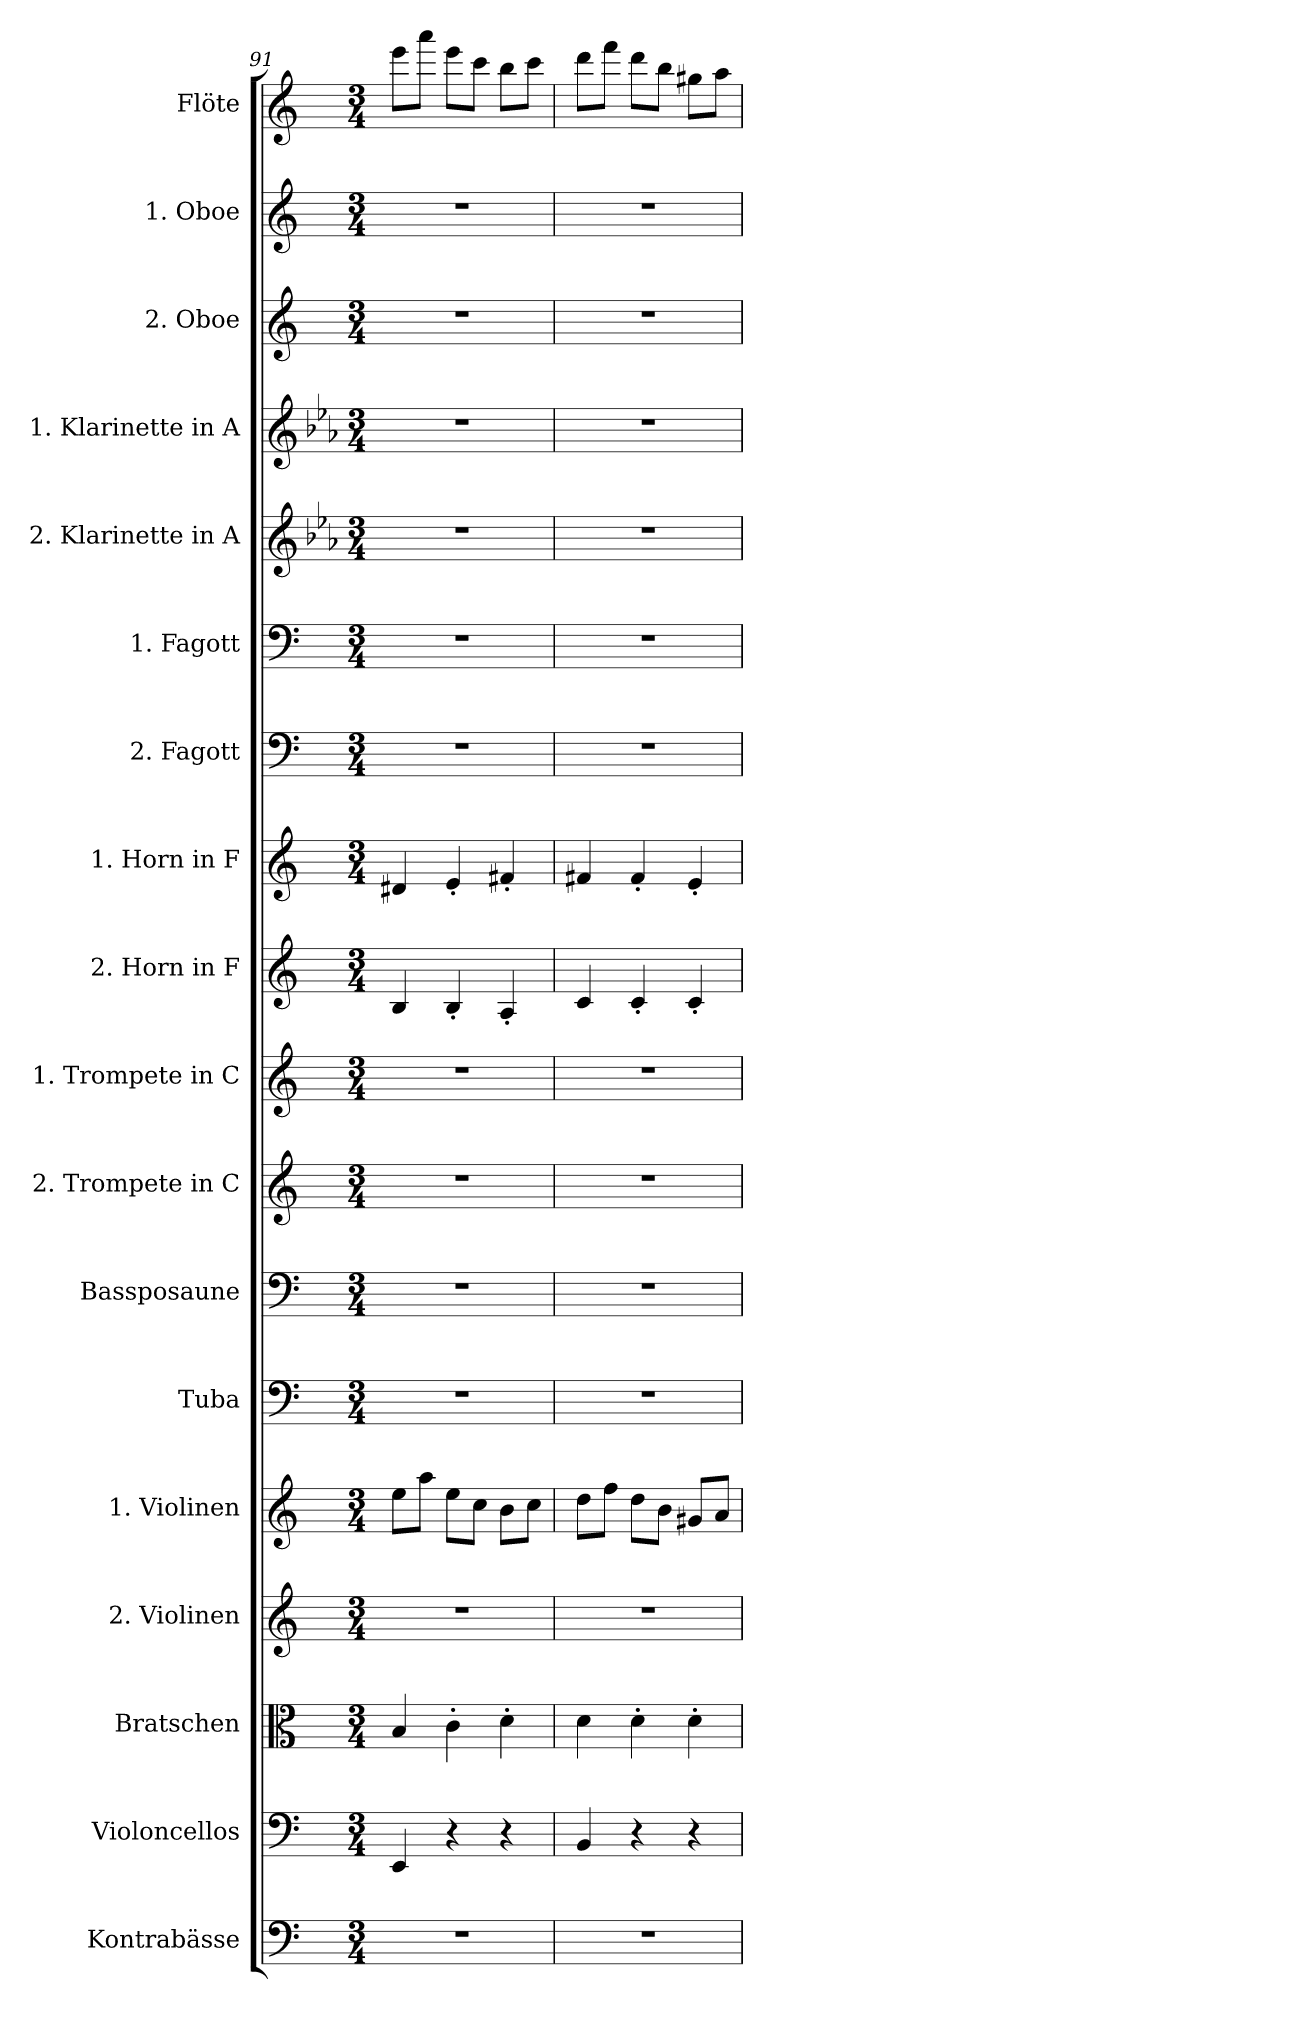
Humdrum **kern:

**kern	**kern	**kern	**kern	**kern	**kern	**kern	**kern	**kern	**kern	**kern	**kern	**kern	**kern	**kern	**kern	**kern	**kern
*part18	*part17	*part16	*part15	*part14	*part13	*part12	*part11	*part10	*part9	*part8	*part7	*part6	*part5	*part4	*part3	*part2	*part1
*staff18	*staff17	*staff16	*staff15	*staff14	*staff13	*staff12	*staff11	*staff10	*staff9	*staff8	*staff7	*staff6	*staff5	*staff4	*staff3	*staff2	*staff1
*I"Kontrabässe	*I"Violoncellos	*I"Bratschen	*I"2. Violinen	*I"1. Violinen	*I"Tuba	*I"Bassposaune	*I"2. Trompete in C	*I"1. Trompete in C	*I"2. Horn in F	*I"1. Horn in F	*I"2. Fagott	*I"1. Fagott	*I"2. Klarinette in A	*I"1. Klarinette in A	*I"2. Oboe	*I"1. Oboe	*I"Flöte
*I'Kbs.	*I'Vcs.	*I'Bran.	*I'2. Vln.	*I'1. Vln.	*I'Tba.	*I'B.psn.	*	*	*	*	*I'2. Fgt.	*I'1. Fgt.	*	*	*I'2. Ob.	*I'1. Ob.	*I'Fl.
*clefF4	*clefF4	*clefC3	*clefG2	*clefG2	*clefF4	*clefF4	*clefG2	*clefG2	*clefG2	*clefG2	*clefF4	*clefF4	*clefG2	*clefG2	*clefG2	*clefG2	*clefG2
*ITrd7c12	*	*	*	*	*	*	*	*	*ITrd4c7	*ITrd4c7	*	*	*ITrd2c3	*ITrd2c3	*	*	*
*k[]	*k[]	*k[]	*k[]	*k[]	*k[]	*k[]	*k[]	*k[]	*k[b-]	*k[b-]	*k[]	*k[]	*k[]	*k[]	*k[]	*k[]	*k[]
*M3/4	*M3/4	*M3/4	*M3/4	*M3/4	*M3/4	*M3/4	*M3/4	*M3/4	*M3/4	*M3/4	*M3/4	*M3/4	*M3/4	*M3/4	*M3/4	*M3/4	*M3/4
=91	=91	=91	=91	=91	=91	=91	=91	=91	=91	=91	=91	=91	=91	=91	=91	=91	=91
2.r	4EE/	4B/	2.r	8ee\L	2.r	2.r	2.r	2.r	4E/	4G#X/	2.r	2.r	2.r	2.r	2.r	2.r	8eee\L
.	.	.	.	8aa\J	.	.	.	.	.	.	.	.	.	.	.	.	8aaa\J
.	4r	4c'\	.	8ee\L	.	.	.	.	4E'/	4A'/	.	.	.	.	.	.	8eee\L
.	.	.	.	8cc\J	.	.	.	.	.	.	.	.	.	.	.	.	8ccc\J
.	4r	4d'\	.	8b\L	.	.	.	.	4D'/	4Bn'/	.	.	.	.	.	.	8bb\L
.	.	.	.	8cc\J	.	.	.	.	.	.	.	.	.	.	.	.	8ccc\J
=92	=92	=92	=92	=92	=92	=92	=92	=92	=92	=92	=92	=92	=92	=92	=92	=92	=92
2.r	4BB/	4d\	2.r	8dd\L	2.r	2.r	2.r	2.r	4F/	4Bn/	2.r	2.r	2.r	2.r	2.r	2.r	8ddd\L
.	.	.	.	8ff\J	.	.	.	.	.	.	.	.	.	.	.	.	8fff\J
.	4r	4d'\	.	8dd\L	.	.	.	.	4F'/	4B'/	.	.	.	.	.	.	8ddd\L
.	.	.	.	8b\J	.	.	.	.	.	.	.	.	.	.	.	.	8bb\J
.	4r	4d'\	.	8g#X/L	.	.	.	.	4F'/	4A'/	.	.	.	.	.	.	8gg#X\L
.	.	.	.	8a/J	.	.	.	.	.	.	.	.	.	.	.	.	8aa\J
=	=	=	=	=	=	=	=	=	=	=	=	=	=	=	=	=	=
*-	*-	*-	*-	*-	*-	*-	*-	*-	*-	*-	*-	*-	*-	*-	*-	*-	*-
